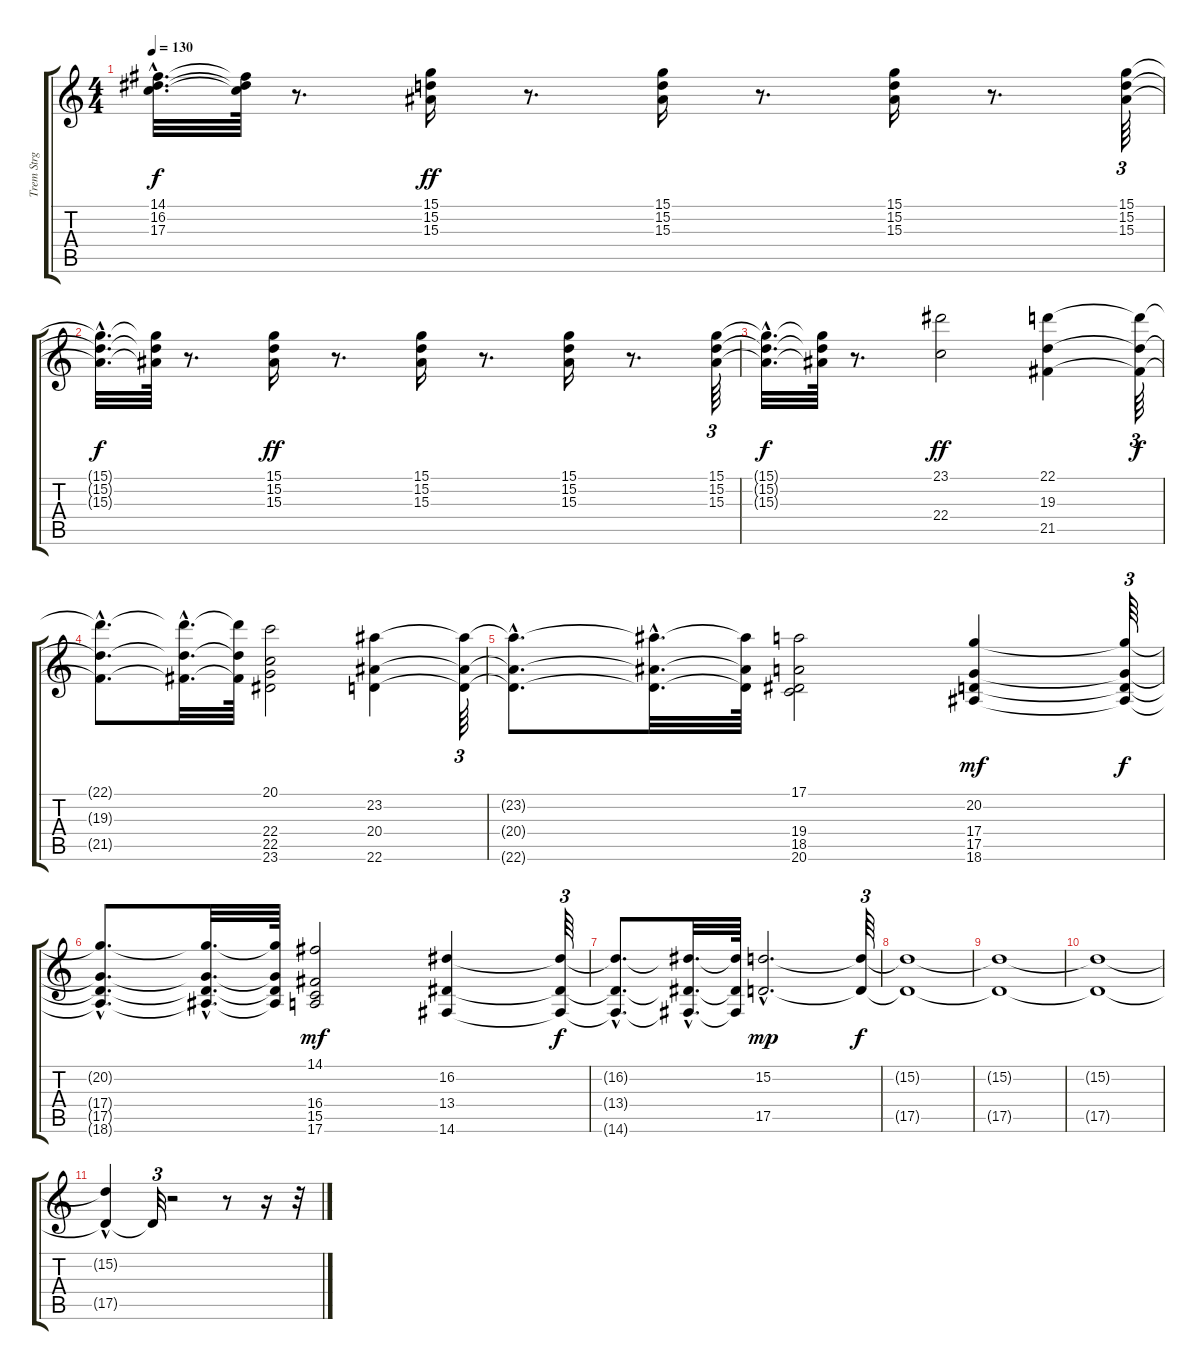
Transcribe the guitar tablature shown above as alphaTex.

\track ("Trem Strg" "Trem Strg") {instrument tremolostrings}
\staff {score tabs}
\tuning (E4 B3 G3 D3 A2 E2) {hide}
\ts (4 4)
\tempo 130
\clef g2
\ks c
(14.1{hac t} 16.2{hac t} 17.3{hac t}).32{d dy f} (14.1{t} 16.2{t} 17.3{t}).64 r.8{d} (15.1 15.2 15.3).16{dy ff} r.8{d} (15.1 15.2 15.3).16 r.8{d} (15.1 15.2 15.3).16 r.8{d} (15.1 15.2 15.3).64{tu (3 2)} |
(15.1{hac t} 15.2{hac t} 15.3{hac t}).32{d dy f} (15.1{t} 15.2{t} 15.3{t}).64 r.8{d} (15.1 15.2 15.3).16{dy ff} r.8{d} (15.1 15.2 15.3).16 r.8{d} (15.1 15.2 15.3).16 r.8{d} (15.1 15.2 15.3).64{tu (3 2)} |
(15.1{hac t} 15.2{hac t} 15.3{hac t}).32{d dy f} (15.1{t} 15.2{t} 15.3{t}).64 r.8{d} (23.1 22.4).2{dy ff} (22.1 19.3 21.5).4 (22.1{t} 19.3{t} 21.5{t}).64{tu (3 2) dy f} |
(22.1{hac t} 19.3{hac t} 21.5{hac t}).8{d} (22.1{hac t} 19.3{hac t} 21.5{hac t}).32{d} (22.1{t} 19.3{t} 21.5{t}).64 (20.1 22.4 22.5 23.6).2 (23.2 20.4 22.6).4 (23.2{t} 20.4{t} 22.6{t}).64{tu (3 2)} |
(23.2{hac t} 20.4{hac t} 22.6{hac t}).8{d} (23.2{hac t} 20.4{hac t} 22.6{hac t}).32{d} (23.2{t} 20.4{t} 22.6{t}).64 (17.1 19.4 18.5 20.6).2 (20.2 17.4 17.5 18.6).4{dy mf} (20.2{t} 17.4{t} 17.5{t} 18.6{t}).64{tu (3 2) dy f} |
(20.2{hac t} 17.4{hac t} 17.5{hac t} 18.6{hac t}).8{d} (20.2{hac t} 17.4{hac t} 17.5{hac t} 18.6{hac t}).32{d} (20.2{t} 17.4{t} 17.5{t} 18.6{t}).64 (14.1 16.4 15.5 17.6).2{dy mf} (16.2 13.4 14.6).4 (16.2{t} 13.4{t} 14.6{t}).64{tu (3 2) dy f} |
(16.2{hac t} 13.4{hac t} 14.6{hac t}).8{d} (16.2{hac t} 13.4{hac t} 14.6{hac t}).32{d} (16.2{t} 13.4{t} 14.6{t}).64 (15.2{hac} 17.5{hac}).2{d dy mp volume 16} (15.2{t} 17.5{t}).64{tu (3 2) dy f} |
(15.2{t} 17.5{t}).1 |
(15.2{t} 17.5{t}).1 |
(15.2{t} 17.5{t}).1 |
(15.2{hac t} 17.5{t}).4 17.5{t}.32{tu (3 2)} r.2 r.8 r.16 r.32
